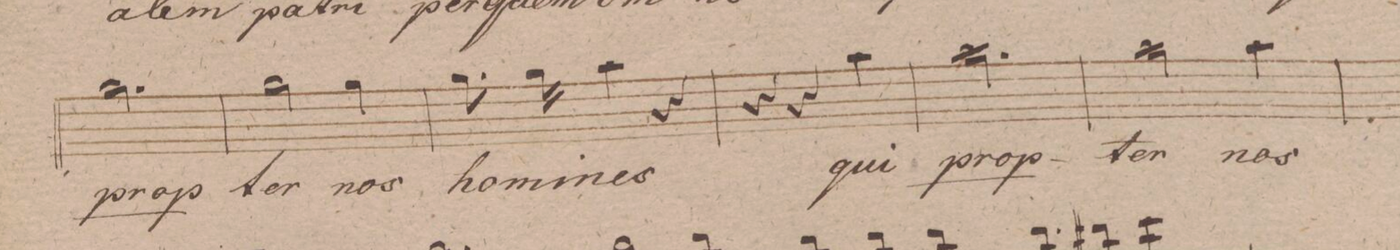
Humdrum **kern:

**kern	**text	**dynam
*I"Baſso.	*	*
*clefF4	*	*
*k[f#]	*	*
*M3/4	*	*
2.B\	prop-	.
=68	=68	=68
2B\	-ter	.
4B\	nos	.
=69	=69	=69
8.B\	ho-	.
16B\	-mi-	.
*4\left	*	*
4c\	-nes	.
4r	.	.
=70	=70	=70
4r	.	.
4r	.	.
4c\	qui	.
=71	=71	=71
2.c\	prop-	.
=72	=72	=72
2c\	-ter	.
4c\	nos	.
=73	=73	=73
*-	*-	*-
